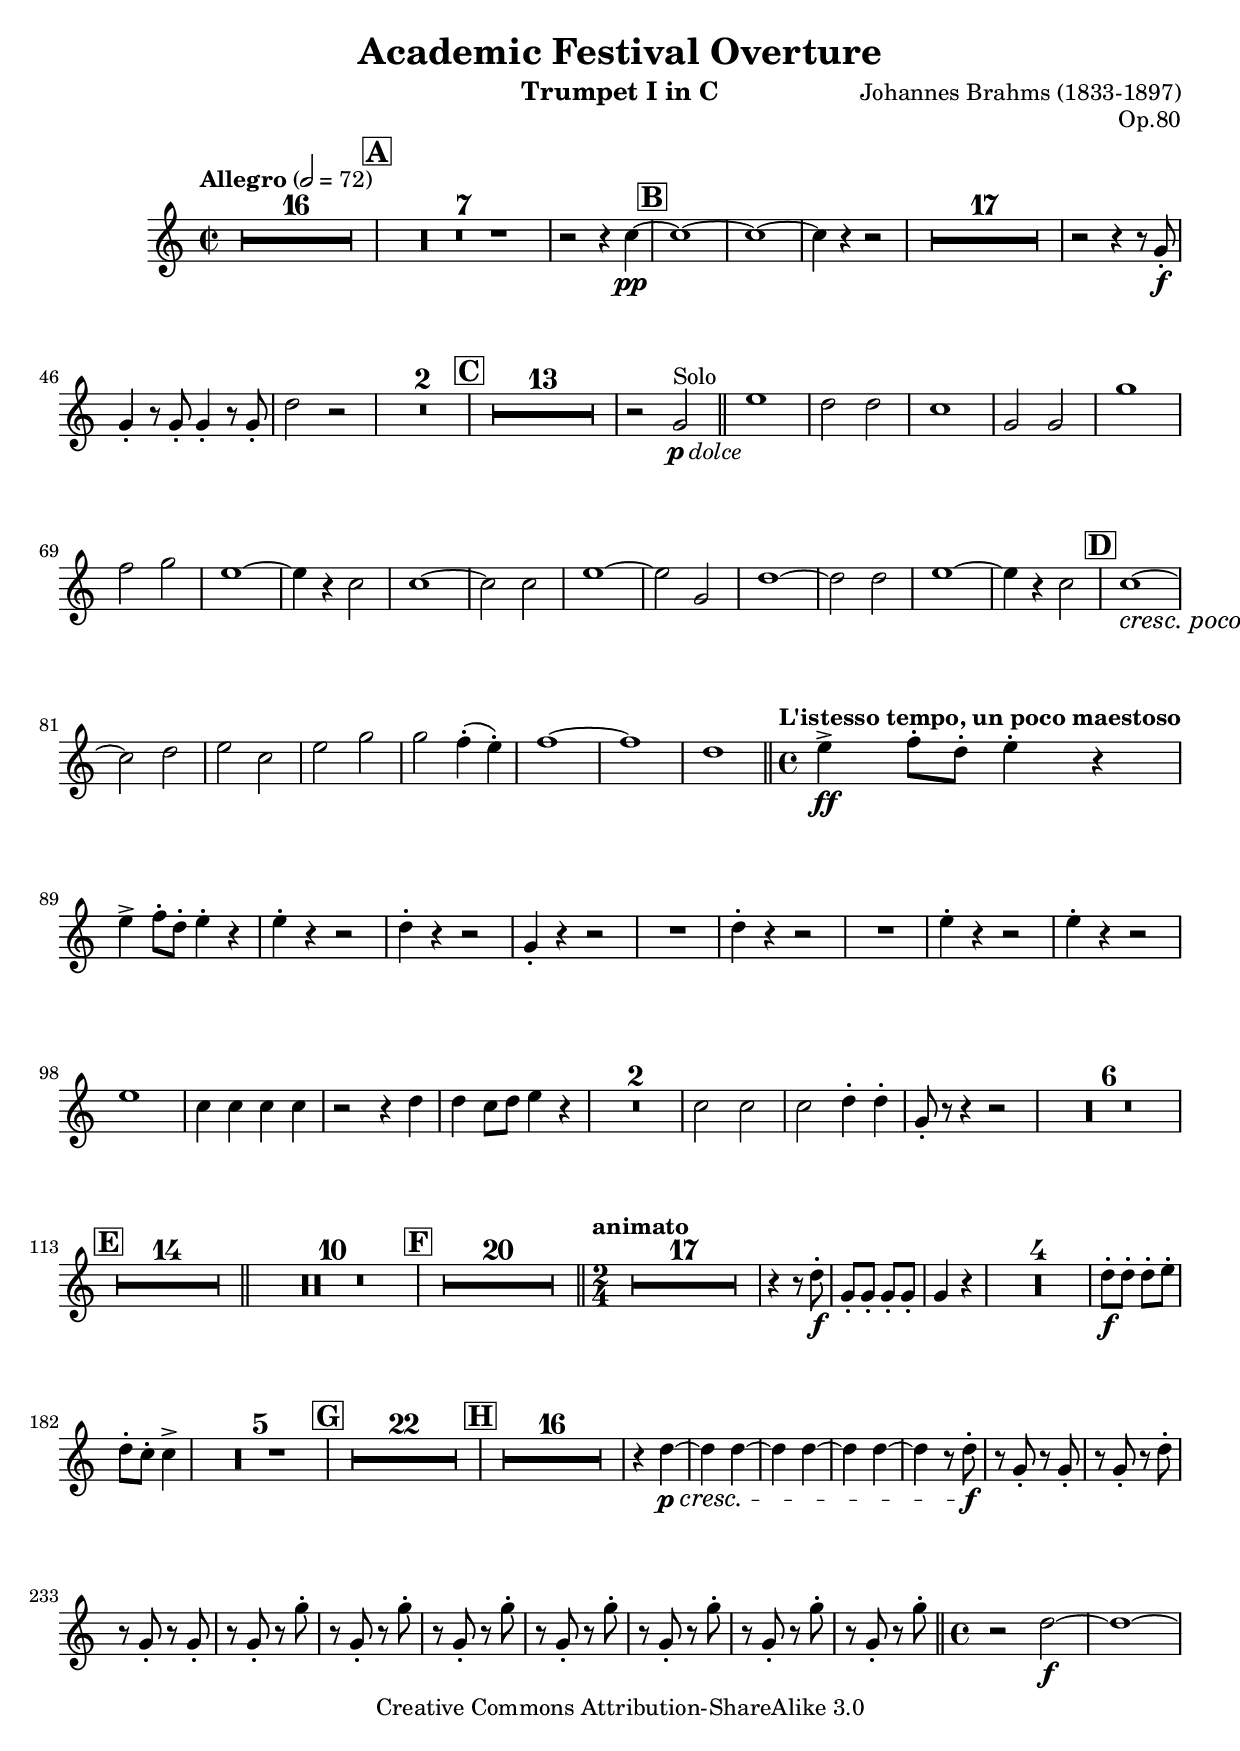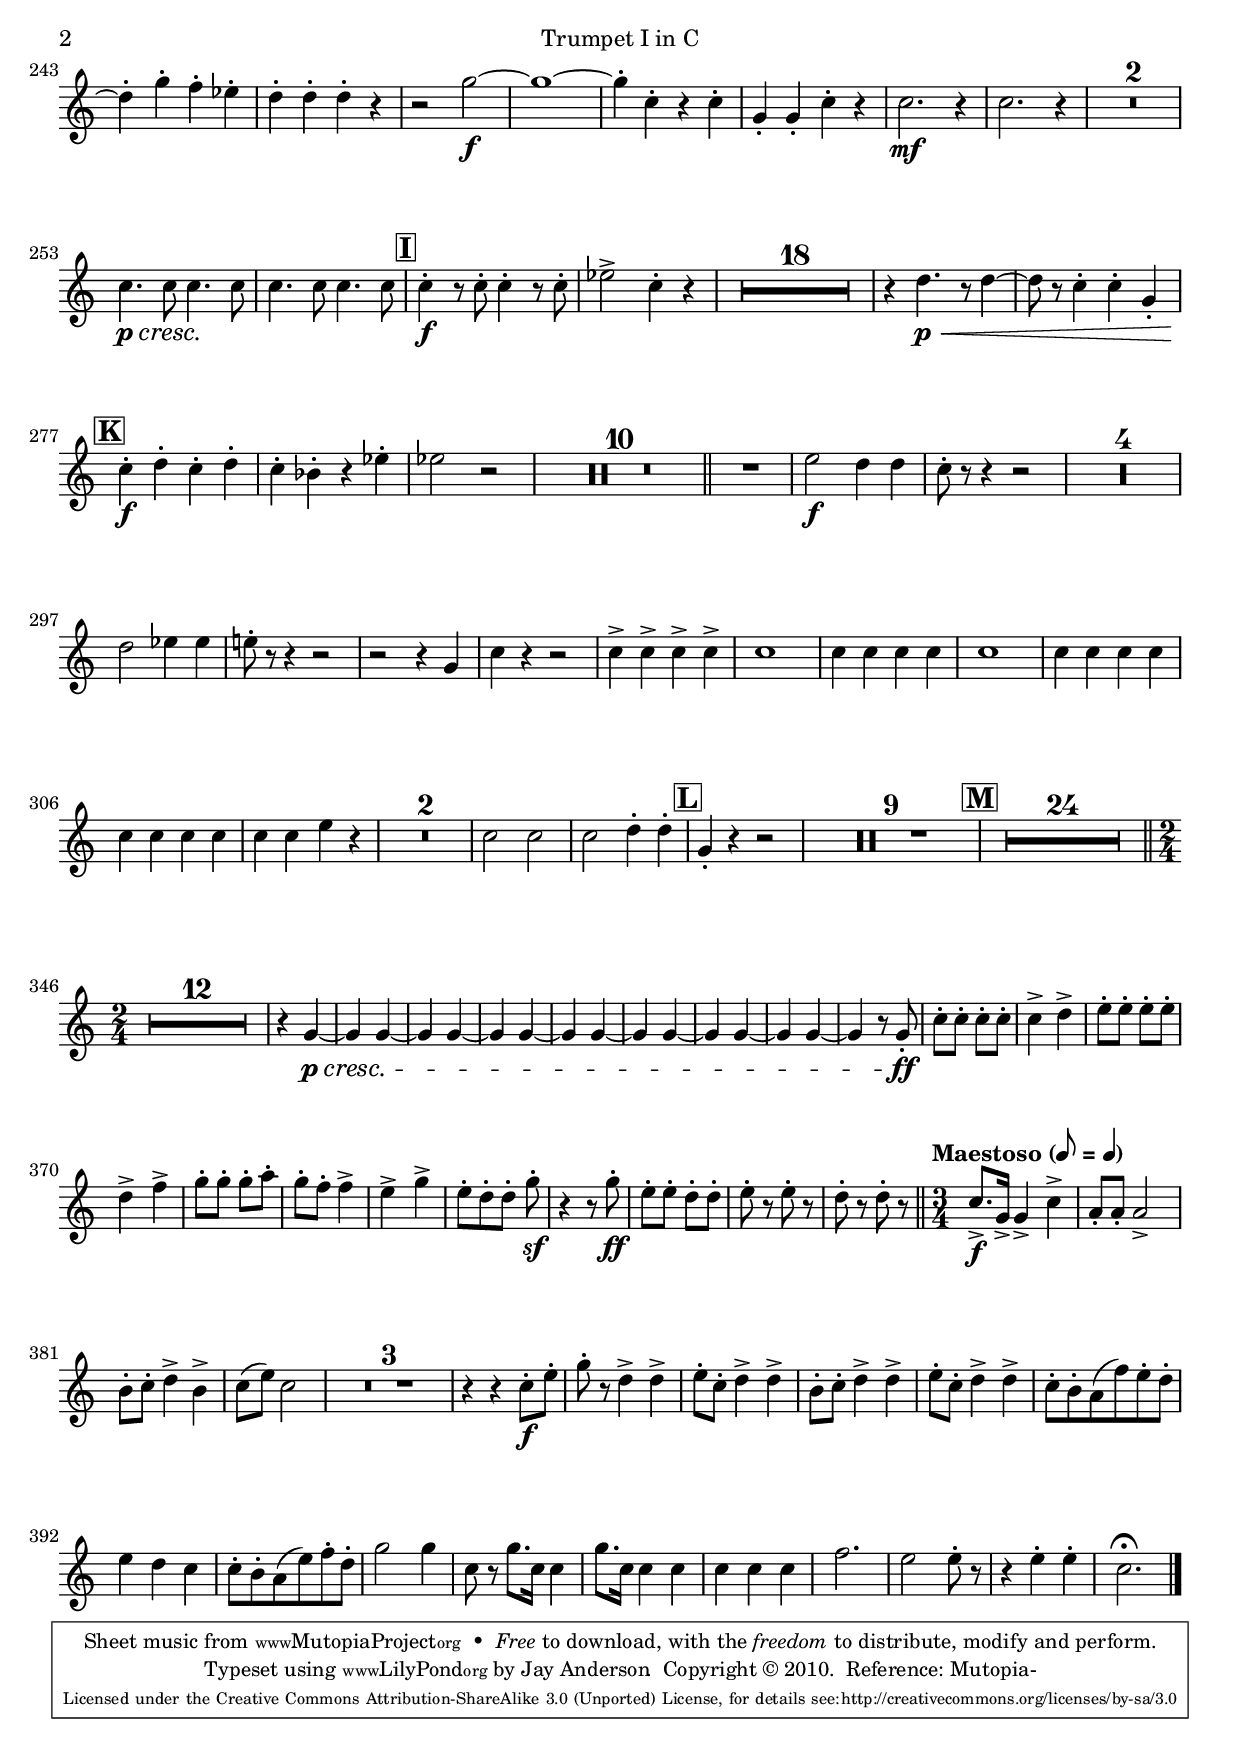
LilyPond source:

\version "2.13.51"

\include "defs.ily"
\include "trumpet1.ily"

instrument = "Trumpet I in C"

\include "header.ily"

\score
{
  \new Staff
  {
    << \removeWithTag #'score \trumpetOne \outline >>
  }
}
